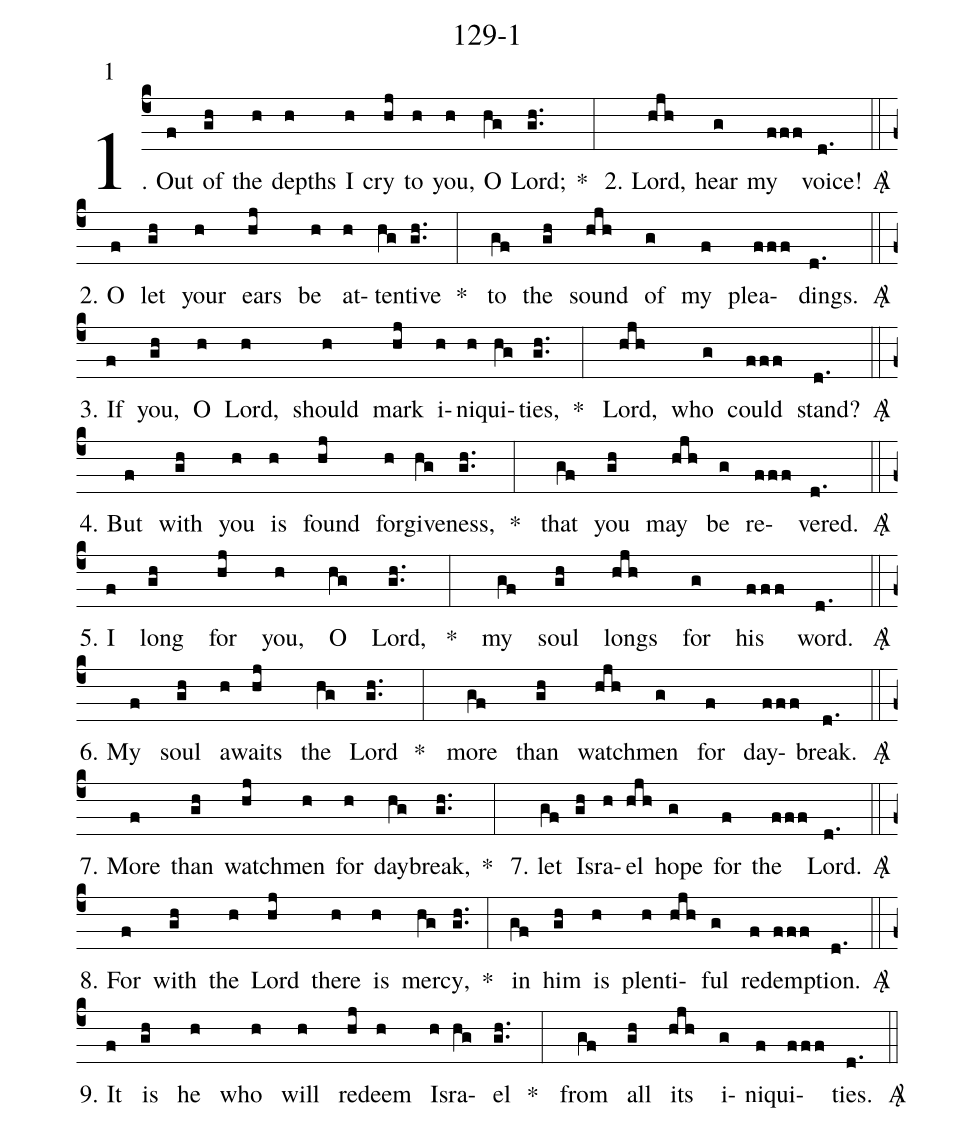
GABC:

name: 129-1;
annotation: 1;
%%
(c4)1. Out(f) of(gh) the(h) depths(h) I(h) cry(hj) to(h) you,(h) O(hg) Lord;(gh..) * (:) 2. Lord,(hjh) hear(g) my(fff) voice!(d.) <sp>A/</sp> (::) (z)
2. O(f) let(gh) your(h) ears(hj) be(h) at(h)ten(hg)tive(gh..) * (:) to(gf) the(gh) sound(hjh) of(g) my(f) plea(fff)dings.(d.) <sp>A/</sp> (::) (z)
3. If(f) you,(gh) O(h) Lord,(h) should(h) mark(hj) i(h)ni(h)qui(hg)ties,(gh..) * (:) Lord,(hjh) who(g) could(fff) stand?(d.) <sp>A/</sp> (::) (z)
4. But(f) with(gh) you(h) is(h) found(hj) for(h)give(hg)ness,(gh..) * (:) that(gf) you(gh) may(hjh) be(g) re(fff)vered.(d.) <sp>A/</sp> (::) (z)
5. I(f) long(gh) for(hj) you,(h) O(hg) Lord,(gh..) * (:) my(gf) soul(gh) longs(hjh) for(g) his(fff) word.(d.) <sp>A/</sp> (::) (z)
6. My(f) soul(gh) a(h)waits(hj) the(hg) Lord(gh..) * (:) more(gf) than(gh) watch(hjh)men(g) for(f) day(fff)break.(d.) <sp>A/</sp> (::) (z)
7. More(f) than(gh) watch(hj)men(h) for(h) day(hg)break,(gh..) * (:) 7. let(gf) Is(gh)ra(h)el(hjh) hope(g) for(f) the(fff) Lord.(d.) <sp>A/</sp> (::) (z)
8. For(f) with(gh) the(h) Lord(hj) there(h) is(h) mer(hg)cy,(gh..) * (:) in(gf) him(gh) is(h) plen(h)ti(hjh)ful(g) re(f)dem(fff)ption.(d.) <sp>A/</sp> (::) (z)
9. It(f) is(gh) he(h) who(h) will(h) re(hj)deem(h) Is(h)ra(hg)el(gh..) * (:) from(gf) all(gh) its(hjh) i(g)ni(f)qui(fff)ties.(d.) <sp>A/</sp> (::) (z)
